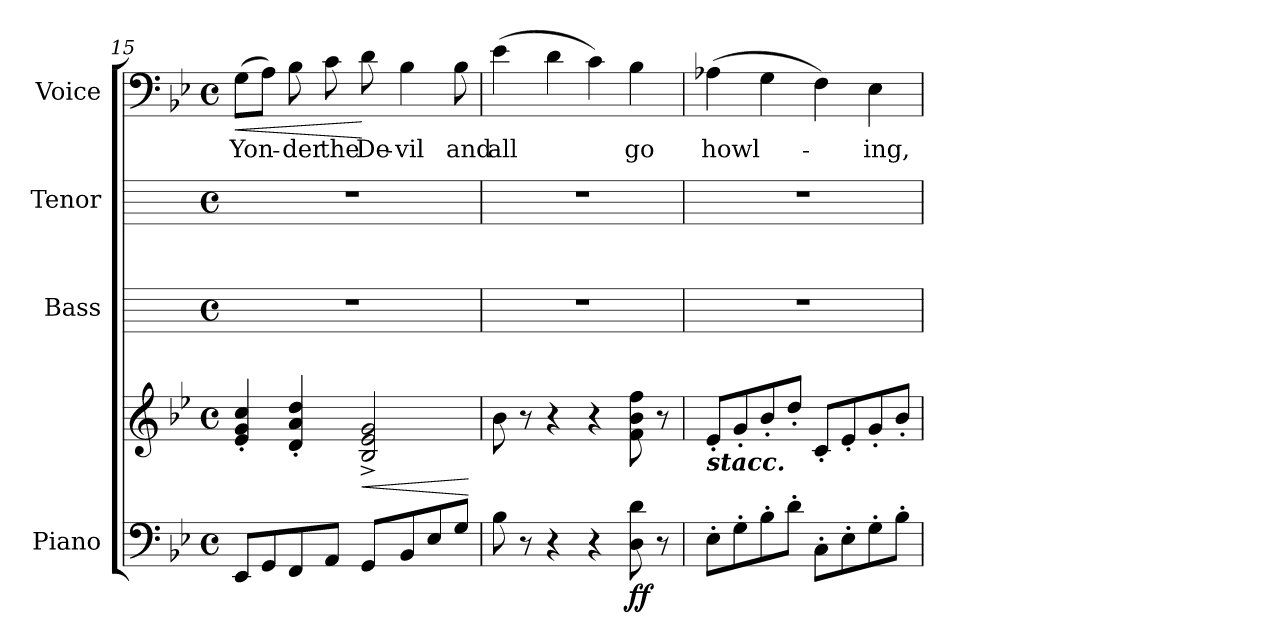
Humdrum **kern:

**kern	**kern	**dynam	**kern	**kern	**kern	**text	**dynam
*part4	*part4	*part4	*part3	*part2	*part1	*part1	*part1
*staff5	*staff4	*staff4/5	*staff3	*staff2	*staff1	*staff1	*staff1
*I"Piano	*	*	*I"Bass	*I"Tenor	*I"Voice	*	*
*	*	*	*I'B	*I'T	*	*	*
*clefF4	*clefG2	*	*	*	*clefF4	*	*
*k[b-e-]	*k[b-e-]	*	*	*	*k[b-e-]	*	*
*B-:	*B-:	*	*	*	*B-:	*	*
*M4/4	*M4/4	*	*M4/4	*M4/4	*M4/4	*	*
*met(c)	*met(c)	*	*met(c)	*met(c)	*met(c)	*	*
=15	=15	=15	=15	=15	=15	=15	=15
!	!	!	!	!	!	!LO:LY:b	!LO:HP:b
8EE-L	4e-' 4g' 4cc'	.	1r	1r	(>8GL	Yon-	<
8GG	.	.	.	.	8AJ)	.	.
!	!	!	!	!	!	!LO:LY:b	!
8FF	4d' 4a' 4dd'	.	.	.	8B-	der	.
!	!	!	!	!	!	!LO:LY:b	!
8AAJ	.	.	.	.	8c	the	.
!	!	!LO:HP:b	!	!	!	!LO:LY:b	!
8GGL	2B-^ 2e-^ 2g^	<	.	.	8d	De-	[
!	!	!	!	!	!	!LO:LY:b	!
8BB-	.	.	.	.	4B-	-vil	.
8E-	.	.	.	.	.	.	.
!	!	!	!	!	!	!LO:LY:b	!
8GJ	.	.	.	.	8B-	and	.
.	.	[	.	.	.	.	.
=16	=16	=16	=16	=16	=16	=16	=16
!	!	!	!	!	!	!LO:LY:b	!
8B-	8b-	.	1r	1r	(>4e-	all	.
8r	8r	.	.	.	.	.	.
4r	4r	.	.	.	4d	.	.
4r	4r	.	.	.	4c)	.	.
!	!	!LO:DY:b=2	!	!	!	!LO:LY:b	!
!	!	!LO:DY:n=1:b	!	!	!	!	!
8D 8d	8f 8b- 8ff	f f	.	.	4B-	go	.
8r	8r	.	.	.	.	.	.
=17	=17	=17	=17	=17	=17	=17	=17
!	!LO:TX:b:Bi:t=stacc.	!	!	!	!	!	!
!	!	!	!	!	!	!LO:LY:b	!
8E-'L	8e-'L	.	1r	1r	(>4A-X	howl-	.
8G'	8g'	.	.	.	.	.	.
8B-'	8b-'	.	.	.	4G	.	.
8d'J	8dd'J	.	.	.	.	.	.
8C'L	8c'L	.	.	.	4F)	.	.
8E-'	8e-'	.	.	.	.	.	.
!	!	!	!	!	!	!LO:LY:b	!
8G'	8g'	.	.	.	4E-	ing,	.
8B-'J	8b-'J	.	.	.	.	.	.
=	=	=	=	=	=	=	=
*-	*-	*-	*-	*-	*-	*-	*-
